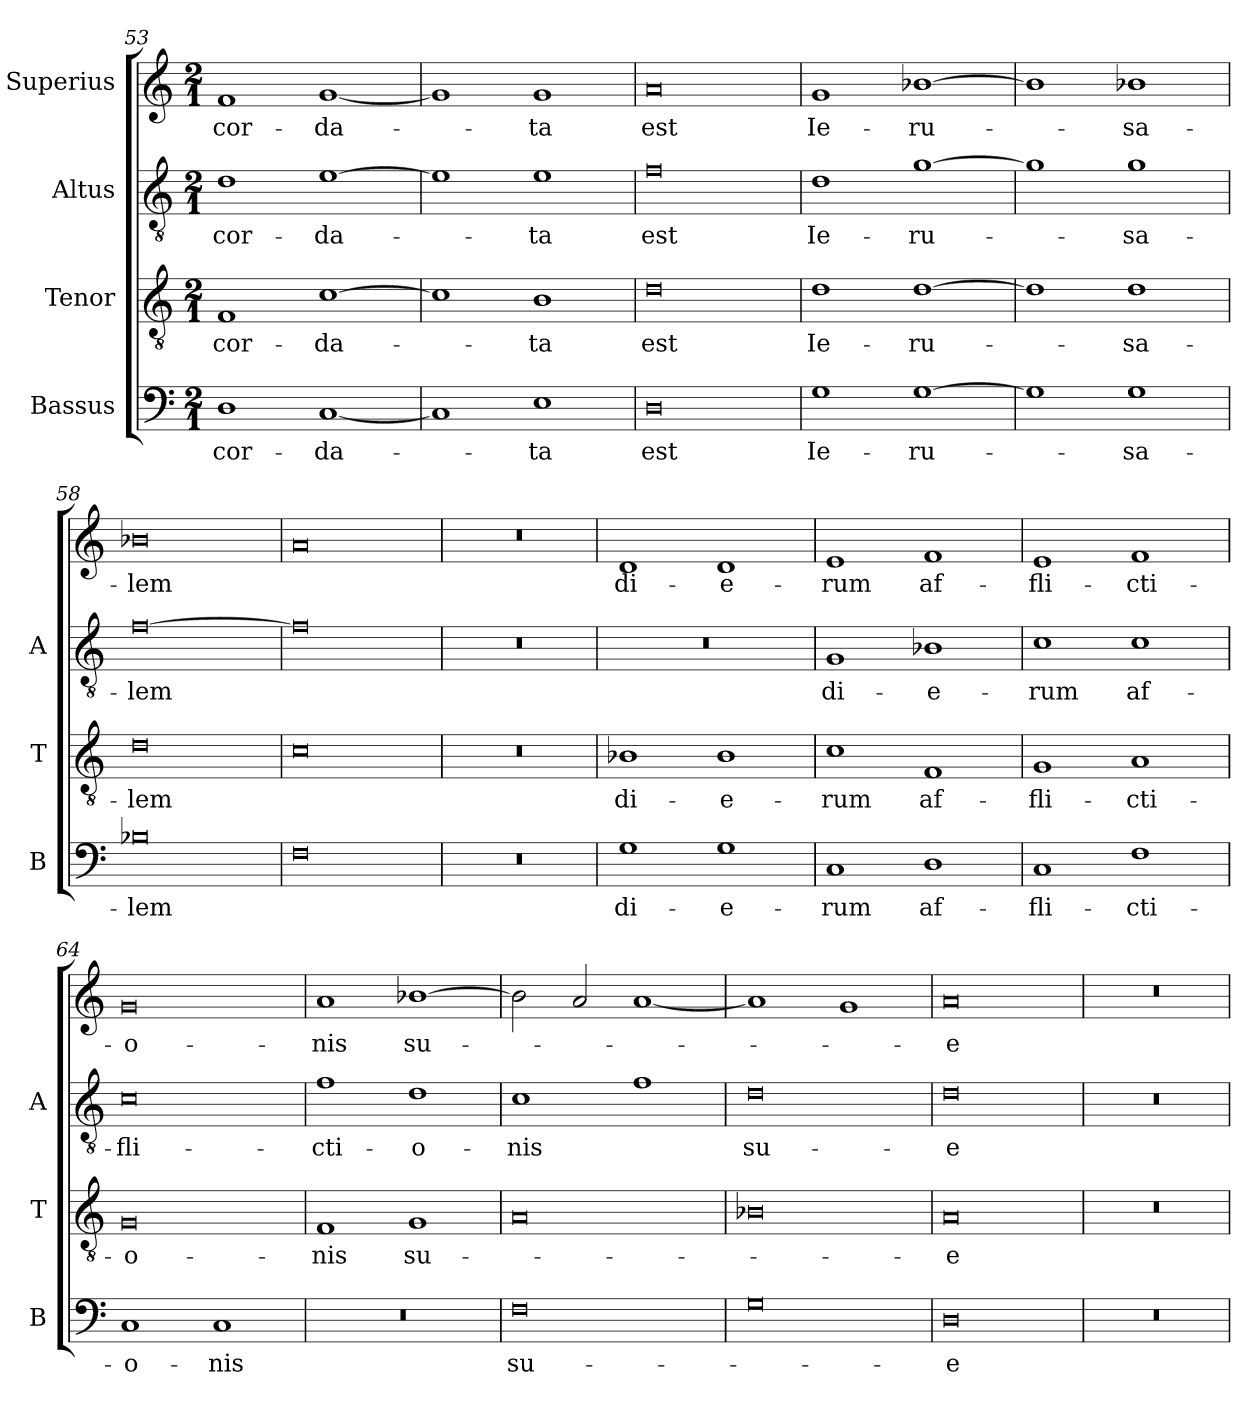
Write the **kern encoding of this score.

**kern	**text	**kern	**text	**kern	**text	**kern	**text
*part4	*part4	*part3	*part3	*part2	*part2	*part1	*part1
*staff4	*staff4	*staff3	*staff3	*staff2	*staff2	*staff1	*staff1
*I"Bassus	*	*I"Tenor	*	*I"Altus	*	*I"Superius	*
*I'B	*	*I'T	*	*I'A	*	*	*
*clefF4	*	*clefGv2	*	*clefGv2	*	*clefG2	*
*k[]	*	*k[]	*	*k[]	*	*k[]	*
*M2/1	*	*M2/1	*	*M2/1	*	*M2/1	*
=53	=53	=53	=53	=53	=53	=53	=53
1D	-cor-	1F	-cor-	1d	-cor-	1f	-cor-
[1C	-da-	[1c	-da-	[1e	-da-	[1g	-da-
=54	=54	=54	=54	=54	=54	=54	=54
1C]	.	1c]	.	1e]	.	1g]	.
1E	-ta	1B	-ta	1e	-ta	1g	-ta
=55	=55	=55	=55	=55	=55	=55	=55
0D	est	0d	est	0f	est	0a	est
=56	=56	=56	=56	=56	=56	=56	=56
1G	Ie-	1d	Ie-	1d	Ie-	1g	Ie-
[1G	-ru-	[1d	-ru-	[1g	-ru-	[1b-X	-ru-
=57	=57	=57	=57	=57	=57	=57	=57
1G]	.	1d]	.	1g]	.	1b-]	.
1G	-sa-	1d	-sa-	1g	-sa-	1b-X	-sa-
=58	=58	=58	=58	=58	=58	=58	=58
0B-X	-lem	0d	-lem	[0f	-lem	0b-X	-lem
=59	=59	=59	=59	=59	=59	=59	=59
0F	.	0c	.	0f]	.	0a	.
=60	=60	=60	=60	=60	=60	=60	=60
0r	.	0r	.	0r	.	0r	.
=61	=61	=61	=61	=61	=61	=61	=61
1G	di-	1B-X	di-	0r	.	1d	di-
1G	-e-	1B-	-e-	.	.	1d	-e-
=62	=62	=62	=62	=62	=62	=62	=62
1C	-rum	1c	-rum	1G	di-	1e	-rum
1D	af-	1F	af-	1B-X	-e-	1f	af-
=63	=63	=63	=63	=63	=63	=63	=63
1C	-fli-	1G	-fli-	1c	-rum	1e	-fli-
1F	-cti-	1A	-cti-	1c	af-	1f	-cti-
=64	=64	=64	=64	=64	=64	=64	=64
1C	-o-	0G	-o-	0c	-fli-	0g	-o-
1C	-nis	.	.	.	.	.	.
=65	=65	=65	=65	=65	=65	=65	=65
0r	.	1F	-nis	1f	-cti-	1a	-nis
.	.	1G	su-	1d	-o-	[1b-X	su-
=66	=66	=66	=66	=66	=66	=66	=66
0F	su-	0A	.	1c	-nis	2b-]	.
.	.	.	.	.	.	2a	.
.	.	.	.	1f	.	[1a	.
=67	=67	=67	=67	=67	=67	=67	=67
0G	.	0B-X	.	0d	su-	1a]	.
.	.	.	.	.	.	1g	.
=68	=68	=68	=68	=68	=68	=68	=68
0D	-e	0A	-e	0d	-e	0a	-e
=69	=69	=69	=69	=69	=69	=69	=69
0r	.	0r	.	0r	.	0r	.
=	=	=	=	=	=	=	=
*-	*-	*-	*-	*-	*-	*-	*-
